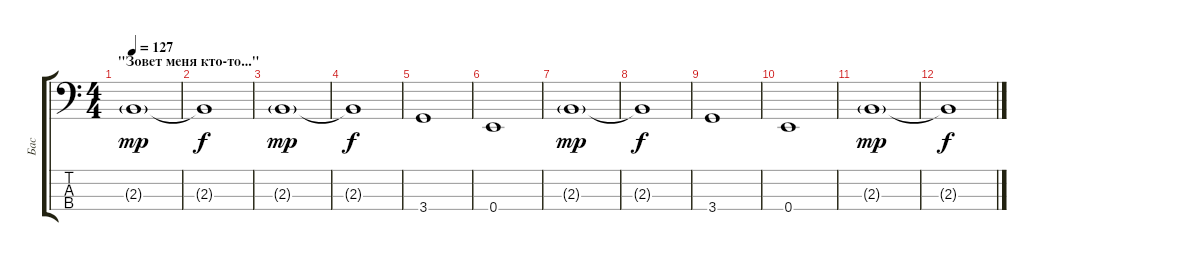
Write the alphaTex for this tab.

\track ("Бас" "Бас") {instrument electricbasspick}
\staff {score tabs}
\tuning (G2 D2 A1 E1) {hide}
\ts (4 4)
\section ("" "\"Зовет меня кто-то...\"")
\tempo 127
\clef f4
\ks c
2.3{g}.1{dy mp} |
2.3{t}.1{dy f} |
2.3{g}.1{dy mp} |
2.3{t}.1{dy f} |
3.4.1 |
0.4.1 |
2.3{g}.1{dy mp} |
2.3{t}.1{dy f} |
3.4.1 |
0.4.1 |
2.3{g}.1{dy mp} |
2.3{t}.1{dy f}
